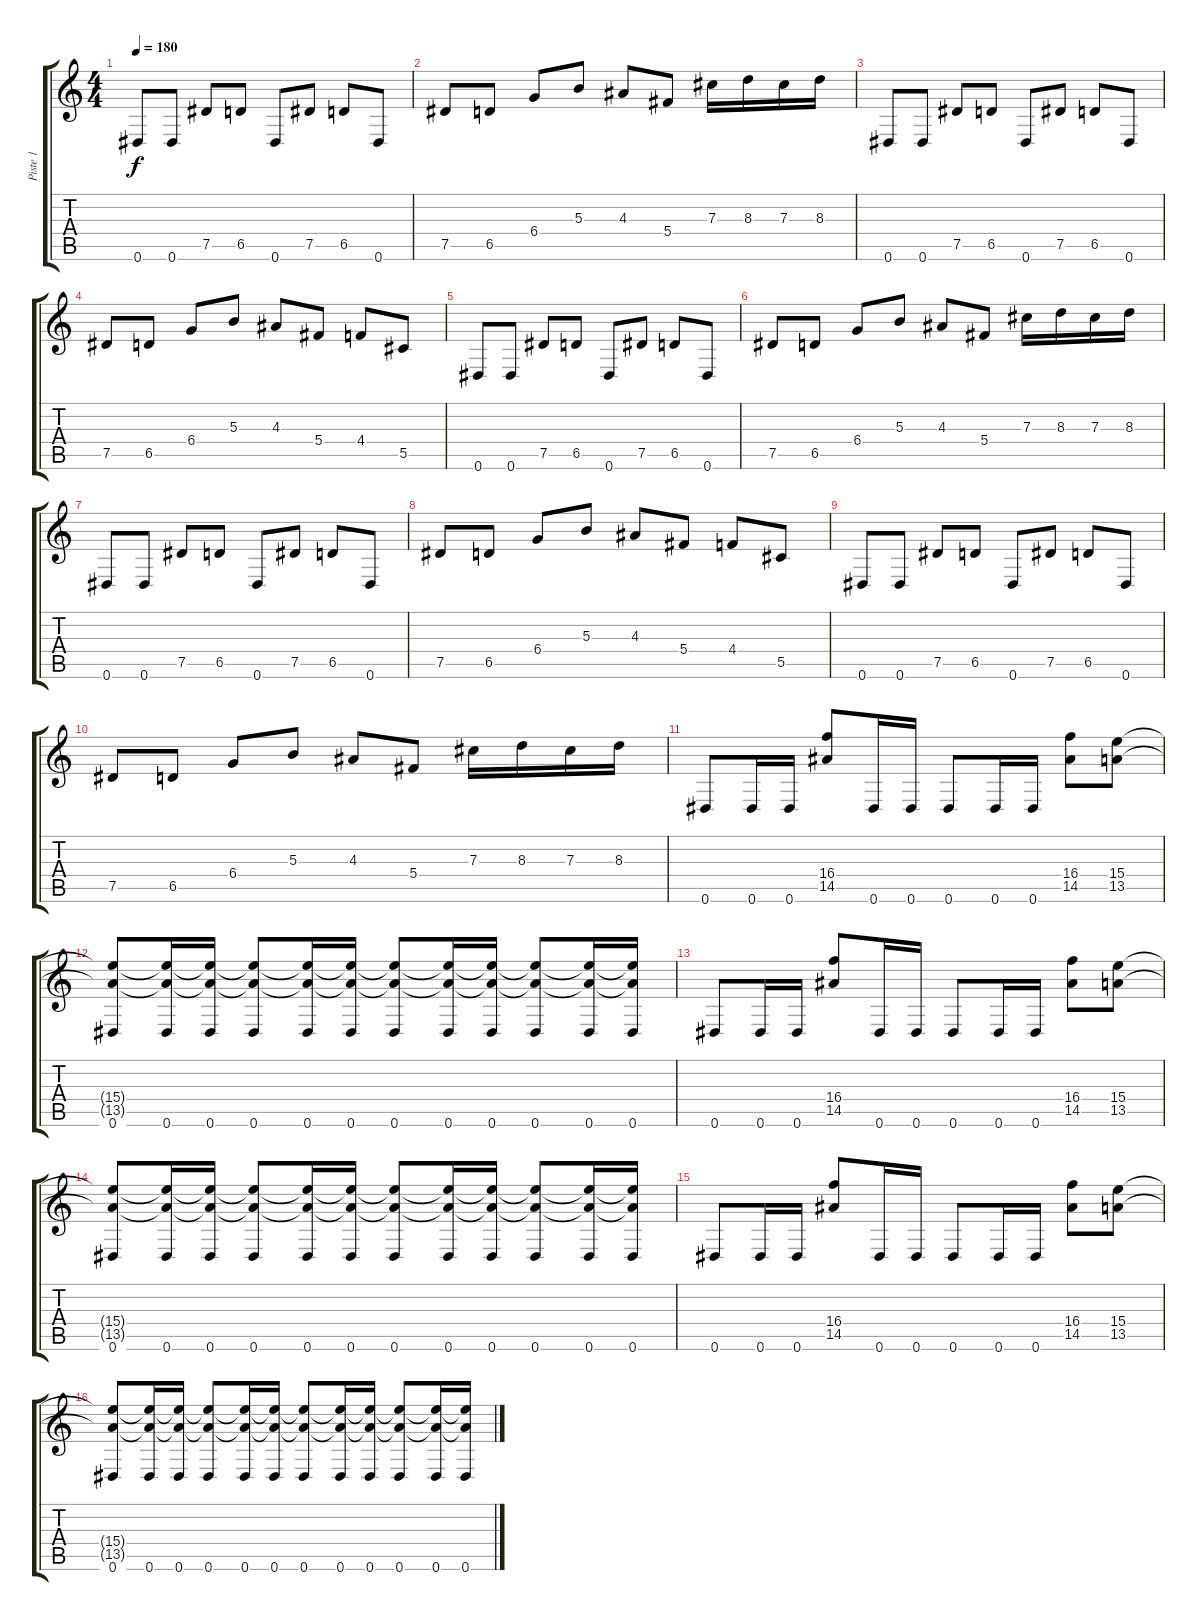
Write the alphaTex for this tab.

\track ("Piste 1" "Piste 1") {instrument distortionguitar}
\staff {score tabs}
\tuning (Eb4 Bb3 Gb3 Db3 Ab2 Eb2) {hide}
\ts (4 4)
\tempo 180
\clef g2
\ks c
0.6.8{dy f} 0.6.8 7.5.8 6.5.8 0.6.8 7.5.8 6.5.8 0.6.8 |
7.5.8 6.5.8 6.4.8 5.3.8 4.3.8 5.4.8 7.3.16 8.3.16 7.3.16 8.3.16 |
0.6.8 0.6.8 7.5.8 6.5.8 0.6.8 7.5.8 6.5.8 0.6.8 |
7.5.8 6.5.8 6.4.8 5.3.8 4.3.8 5.4.8 4.4.8 5.5.8 |
0.6.8 0.6.8 7.5.8 6.5.8 0.6.8 7.5.8 6.5.8 0.6.8 |
7.5.8 6.5.8 6.4.8 5.3.8 4.3.8 5.4.8 7.3.16 8.3.16 7.3.16 8.3.16 |
0.6.8 0.6.8 7.5.8 6.5.8 0.6.8 7.5.8 6.5.8 0.6.8 |
7.5.8 6.5.8 6.4.8 5.3.8 4.3.8 5.4.8 4.4.8 5.5.8 |
0.6.8 0.6.8 7.5.8 6.5.8 0.6.8 7.5.8 6.5.8 0.6.8 |
7.5.8 6.5.8 6.4.8 5.3.8 4.3.8 5.4.8 7.3.16 8.3.16 7.3.16 8.3.16 |
0.6.8 0.6.16 0.6.16 (16.4 14.5).8 0.6.16 0.6.16 0.6.8 0.6.16 0.6.16 (16.4 14.5).8 (15.4 13.5).8 |
(15.4{t} 13.5{t} 0.6).8 (15.4{t} 13.5{t} 0.6).16 (15.4{t} 13.5{t} 0.6).16 (15.4{t} 13.5{t} 0.6).8 (15.4{t} 13.5{t} 0.6).16 (15.4{t} 13.5{t} 0.6).16 (15.4{t} 13.5{t} 0.6).8 (15.4{t} 13.5{t} 0.6).16 (15.4{t} 13.5{t} 0.6).16 (15.4{t} 13.5{t} 0.6).8 (15.4{t} 13.5{t} 0.6).16 (15.4{t} 13.5{t} 0.6).16 |
0.6.8 0.6.16 0.6.16 (16.4 14.5).8 0.6.16 0.6.16 0.6.8 0.6.16 0.6.16 (16.4 14.5).8 (15.4 13.5).8 |
(15.4{t} 13.5{t} 0.6).8 (15.4{t} 13.5{t} 0.6).16 (15.4{t} 13.5{t} 0.6).16 (15.4{t} 13.5{t} 0.6).8 (15.4{t} 13.5{t} 0.6).16 (15.4{t} 13.5{t} 0.6).16 (15.4{t} 13.5{t} 0.6).8 (15.4{t} 13.5{t} 0.6).16 (15.4{t} 13.5{t} 0.6).16 (15.4{t} 13.5{t} 0.6).8 (15.4{t} 13.5{t} 0.6).16 (15.4{t} 13.5{t} 0.6).16 |
0.6.8 0.6.16 0.6.16 (16.4 14.5).8 0.6.16 0.6.16 0.6.8 0.6.16 0.6.16 (16.4 14.5).8 (15.4 13.5).8 |
(15.4{t} 13.5{t} 0.6).8 (15.4{t} 13.5{t} 0.6).16 (15.4{t} 13.5{t} 0.6).16 (15.4{t} 13.5{t} 0.6).8 (15.4{t} 13.5{t} 0.6).16 (15.4{t} 13.5{t} 0.6).16 (15.4{t} 13.5{t} 0.6).8 (15.4{t} 13.5{t} 0.6).16 (15.4{t} 13.5{t} 0.6).16 (15.4{t} 13.5{t} 0.6).8 (15.4{t} 13.5{t} 0.6).16 (15.4{t} 13.5{t} 0.6).16
